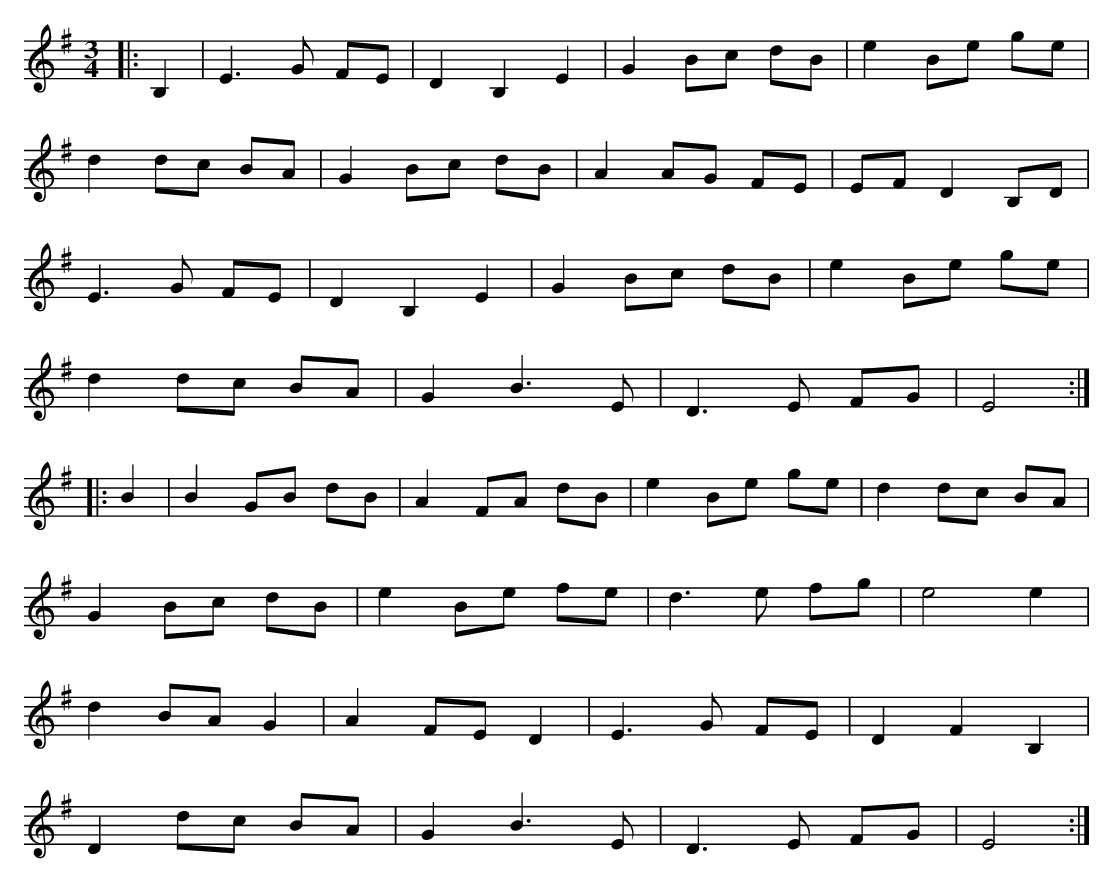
X:1
M:3/4
K:Emin
|:B,2 | E3 G FE | D2 B,2 E2 | G2 Bc dB | e2 Be ge |
d2 dc BA | G2 Bc dB | A2 AG FE | EF D2 B,D |
E3 G FE | D2 B,2 E2 | G2 Bc dB | e2 Be ge |
d2 dc BA | G2 B3 E | D3 E FG | E4:|
|:B2 | B2 GB dB | A2 FA dB | e2 Be ge | d2 dc BA |
G2 Bc dB | e2 Be fe | d3 e fg | e4 e2 |
d2 BA G2 | A2 FE D2 | E3 G FE | D2 F2 B,2 |
D2 dc BA | G2 B3 E | D3 E FG | E4 :|
